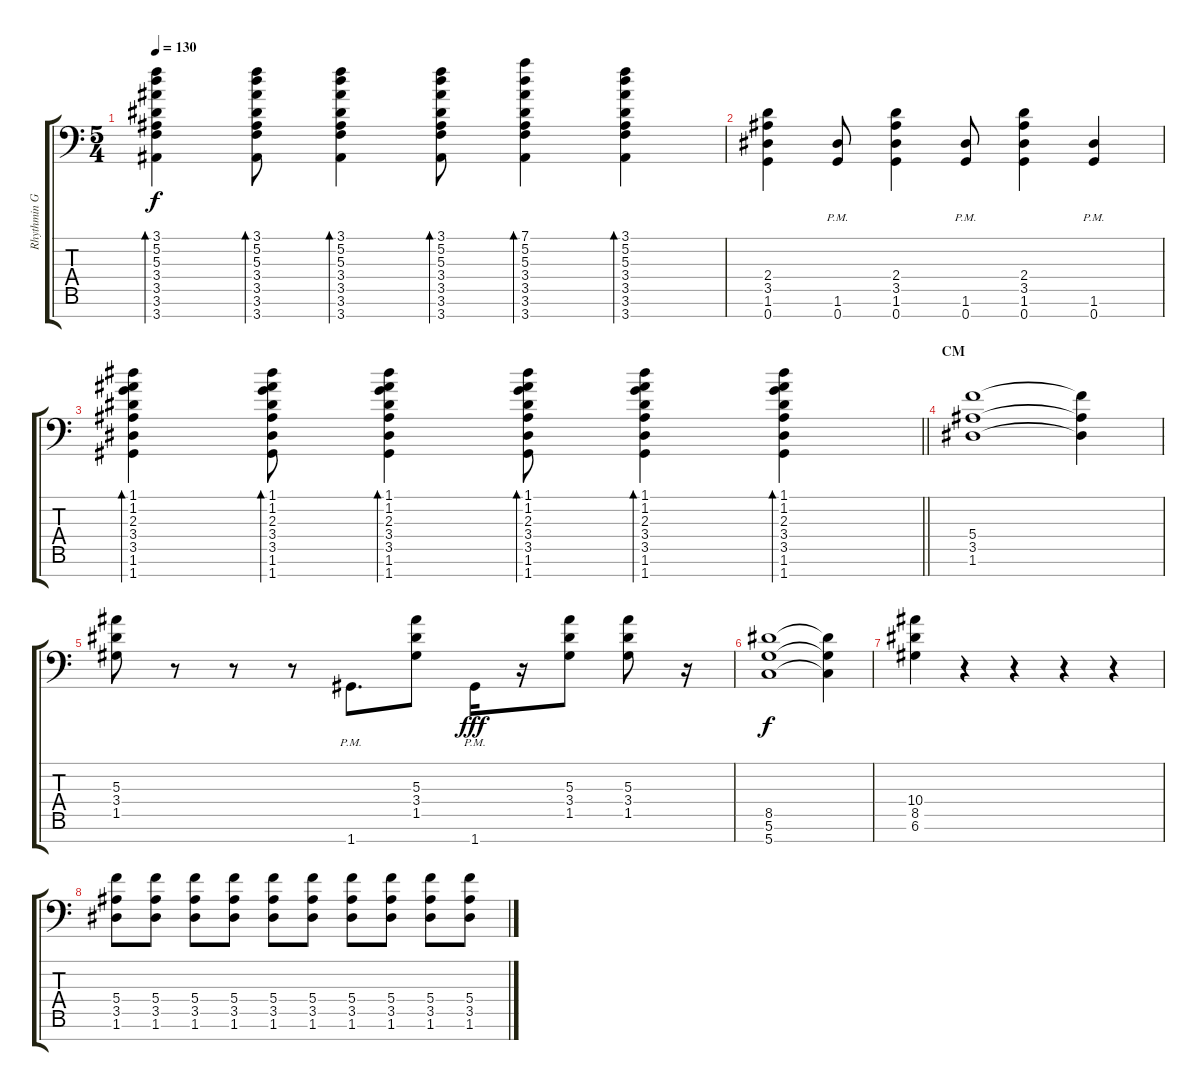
\track ("Rhythmin Guitar #2" "Rhythmin G") {instrument distortionguitar}
\staff {score tabs}
\tuning (D4 A3 F3 C3 G2 D2 G1) {hide}
\ts (5 4)
\tempo 130
\clef f4
\ks c
(3.1 5.2 5.3 3.4 3.5 3.6 3.7).4{bd 480 dy f} (3.1 5.2 5.3 3.4 3.5 3.6 3.7).8{bd 30} (3.1 5.2 5.3 3.4 3.5 3.6 3.7).4{bd 30} (3.1 5.2 5.3 3.4 3.5 3.6 3.7).8{bd 30} (7.1 5.2 5.3 3.4 3.5 3.6 3.7).4{bd 30} (3.1 5.2 5.3 3.4 3.5 3.6 3.7).4{bd 30} |
(2.4 3.5 1.6 0.7).4 (1.6{pm} 0.7{pm}).8 (2.4 3.5 1.6 0.7).4 (1.6{pm} 0.7{pm}).8 (2.4 3.5 1.6 0.7).4 (1.6{pm} 0.7{pm}).4 |
\barLineRight lightlight
(1.1 1.2 2.3 3.4 3.5 1.6 1.7).4{bd 480} (1.1 1.2 2.3 3.4 3.5 1.6 1.7).8{bd 30} (1.1 1.2 2.3 3.4 3.5 1.6 1.7).4{bd 30} (1.1 1.2 2.3 3.4 3.5 1.6 1.7).8{bd 30} (1.1 1.2 2.3 3.4 3.5 1.6 1.7).4{bd 30} (1.1 1.2 2.3 3.4 3.5 1.6 1.7).4{bd 30} |
\section ("" "CM")
(5.4 3.5 1.6).1 (5.4{t} 3.5{t} 1.6{t}).4 |
(5.3 3.4 1.5).8 r.8 r.8 r.8 1.7{pm}.8{d} (5.3 3.4 1.5).8 1.7{pm}.16{dy fff} r.16 (5.3 3.4 1.5).8 (5.3 3.4 1.5).8 r.16 |
(8.5 5.6 5.7).1{dy f} (8.5{t} 5.6{t} 5.7{t}).4 |
(10.4 8.5 6.6).4 r.4 r.4 r.4 r.4 |
(5.4 3.5 1.6).8 (5.4 3.5 1.6).8 (5.4 3.5 1.6).8 (5.4 3.5 1.6).8 (5.4 3.5 1.6).8 (5.4 3.5 1.6).8 (5.4 3.5 1.6).8 (5.4 3.5 1.6).8 (5.4 3.5 1.6).8 (5.4 3.5 1.6).8
